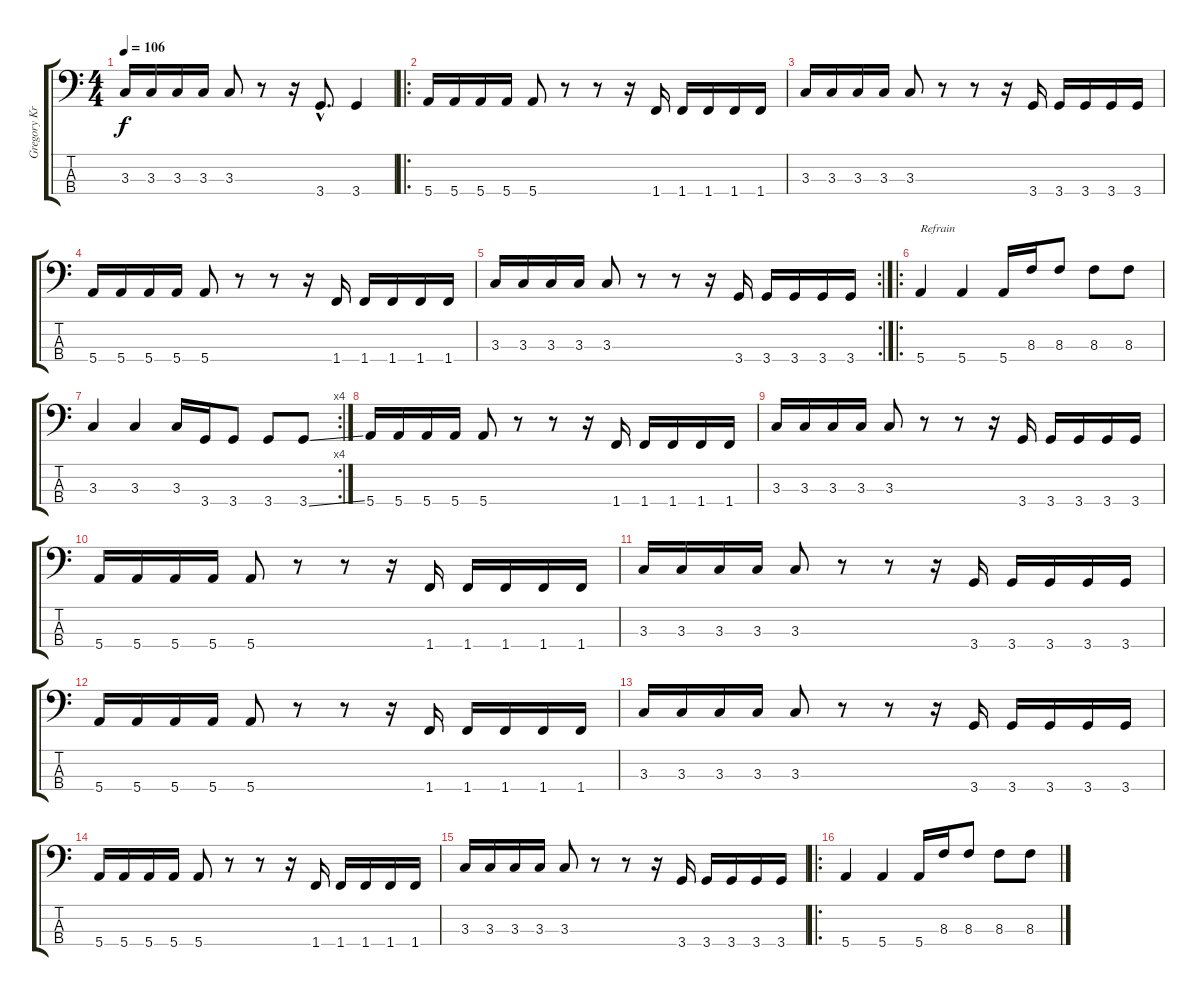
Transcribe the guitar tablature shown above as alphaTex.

\track ("Gregory Kriesel - Bass" "Gregory Kr") {instrument electricbassfinger}
\staff {score tabs}
\tuning (G2 D2 A1 E1) {hide}
\ts (4 4)
\tempo 106
\clef f4
\ks c
3.3.16{dy f} 3.3.16 3.3.16 3.3.16 3.3.8 r.8 r.16 3.4{hac}.8{d} 3.4.4 |
\ro
5.4.16 5.4.16 5.4.16 5.4.16 5.4.8 r.8 r.8 r.16 1.4.16 1.4.16 1.4.16 1.4.16 1.4.16 |
3.3.16 3.3.16 3.3.16 3.3.16 3.3.8 r.8 r.8 r.16 3.4.16 3.4.16 3.4.16 3.4.16 3.4.16 |
5.4.16 5.4.16 5.4.16 5.4.16 5.4.8 r.8 r.8 r.16 1.4.16 1.4.16 1.4.16 1.4.16 1.4.16 |
\rc 2
3.3.16 3.3.16 3.3.16 3.3.16 3.3.8 r.8 r.8 r.16 3.4.16 3.4.16 3.4.16 3.4.16 3.4.16 |
\ro
5.4.4{txt "Refrain"} 5.4.4 5.4.16 8.3.16 8.3.8 8.3.8 8.3.8 |
\rc 4
3.3.4 3.3.4 3.3.16 3.4.16 3.4.8 3.4.8 3.4{ss}.8 |
5.4.16 5.4.16 5.4.16 5.4.16 5.4.8 r.8 r.8 r.16 1.4.16 1.4.16 1.4.16 1.4.16 1.4.16 |
3.3.16 3.3.16 3.3.16 3.3.16 3.3.8 r.8 r.8 r.16 3.4.16 3.4.16 3.4.16 3.4.16 3.4.16 |
5.4.16 5.4.16 5.4.16 5.4.16 5.4.8 r.8 r.8 r.16 1.4.16 1.4.16 1.4.16 1.4.16 1.4.16 |
3.3.16 3.3.16 3.3.16 3.3.16 3.3.8 r.8 r.8 r.16 3.4.16 3.4.16 3.4.16 3.4.16 3.4.16 |
5.4.16 5.4.16 5.4.16 5.4.16 5.4.8 r.8 r.8 r.16 1.4.16 1.4.16 1.4.16 1.4.16 1.4.16 |
3.3.16 3.3.16 3.3.16 3.3.16 3.3.8 r.8 r.8 r.16 3.4.16 3.4.16 3.4.16 3.4.16 3.4.16 |
5.4.16 5.4.16 5.4.16 5.4.16 5.4.8 r.8 r.8 r.16 1.4.16 1.4.16 1.4.16 1.4.16 1.4.16 |
3.3.16 3.3.16 3.3.16 3.3.16 3.3.8 r.8 r.8 r.16 3.4.16 3.4.16 3.4.16 3.4.16 3.4.16 |
\ro
5.4.4 5.4.4 5.4.16 8.3.16 8.3.8 8.3.8 8.3.8
